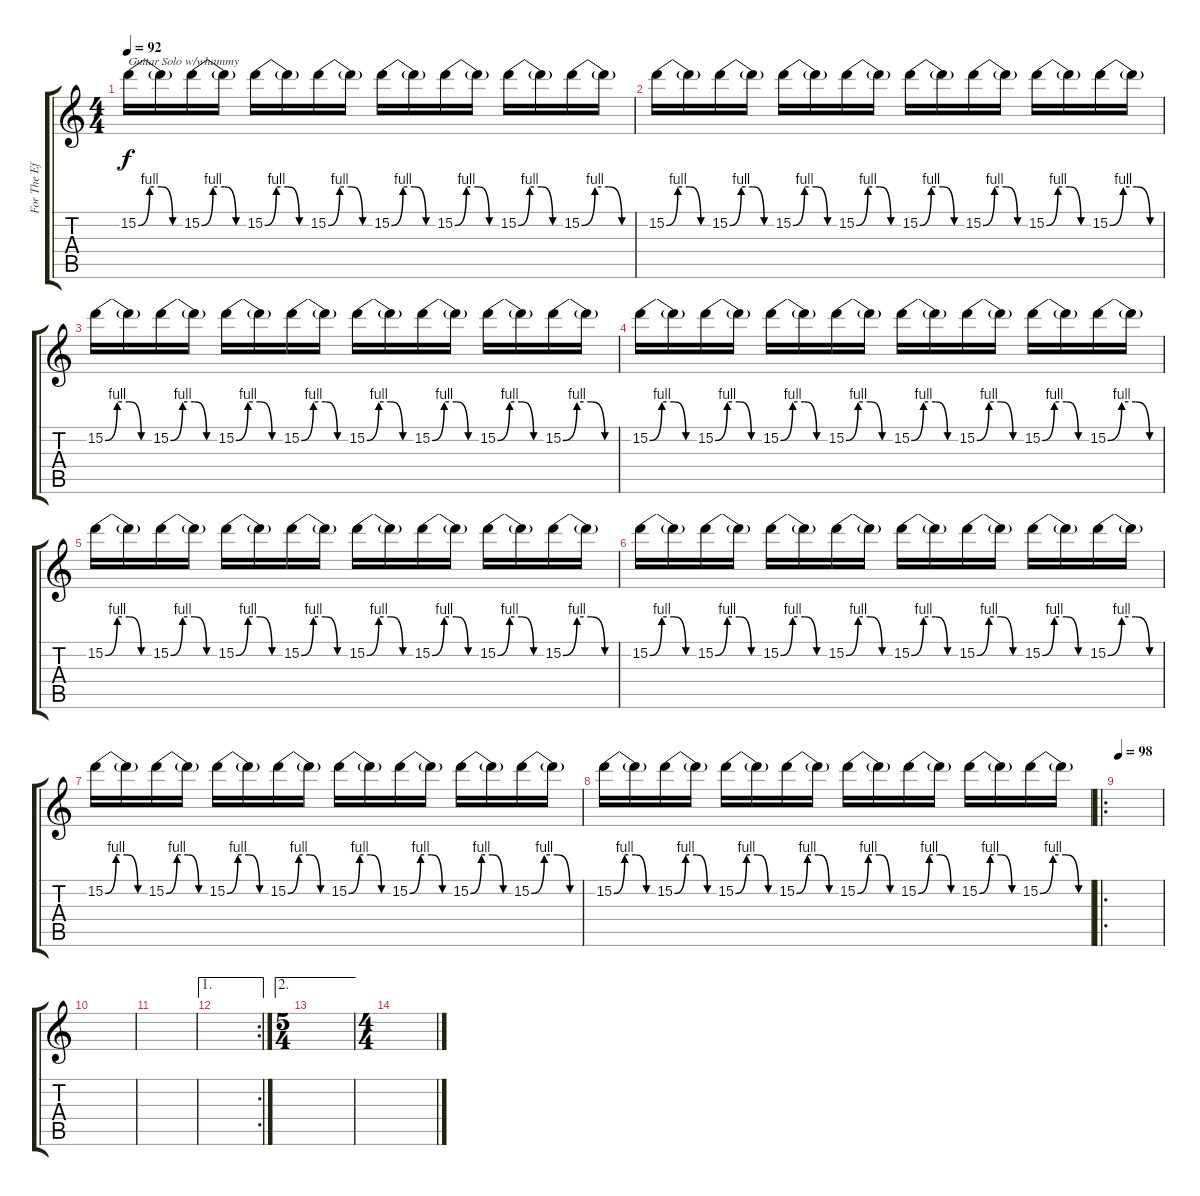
\track ("For The Effect Of Solo" "For The Ef") {instrument distortionguitar}
\staff {score tabs}
\tuning (E4 B3 G3 D3 A2 E2) {hide}
\ts (4 4)
\tempo 92
\clef g2
\ks c
15.2{be (custom 0 0 15 4 30 4 45 0 60 0)}.16{txt "Guitar Solo w/whammy" dy f} 15.2{t}.16 15.2{be (custom 0 0 15 4 30 4 45 0 60 0)}.16 15.2{t}.16 15.2{be (custom 0 0 15 4 30 4 45 0 60 0)}.16 15.2{t}.16 15.2{be (custom 0 0 15 4 30 4 45 0 60 0)}.16 15.2{t}.16 15.2{be (custom 0 0 15 4 30 4 45 0 60 0)}.16 15.2{t}.16 15.2{be (custom 0 0 15 4 30 4 45 0 60 0)}.16 15.2{t}.16 15.2{be (custom 0 0 15 4 30 4 45 0 60 0)}.16 15.2{t}.16 15.2{be (custom 0 0 15 4 30 4 45 0 60 0)}.16 15.2{t}.16 |
15.2{be (custom 0 0 15 4 30 4 45 0 60 0)}.16 15.2{t}.16 15.2{be (custom 0 0 15 4 30 4 45 0 60 0)}.16 15.2{t}.16 15.2{be (custom 0 0 15 4 30 4 45 0 60 0)}.16 15.2{t}.16 15.2{be (custom 0 0 15 4 30 4 45 0 60 0)}.16 15.2{t}.16 15.2{be (custom 0 0 15 4 30 4 45 0 60 0)}.16 15.2{t}.16 15.2{be (custom 0 0 15 4 30 4 45 0 60 0)}.16 15.2{t}.16 15.2{be (custom 0 0 15 4 30 4 45 0 60 0)}.16 15.2{t}.16 15.2{be (custom 0 0 15 4 30 4 45 0 60 0)}.16 15.2{t}.16 |
15.2{be (custom 0 0 15 4 30 4 45 0 60 0)}.16 15.2{t}.16 15.2{be (custom 0 0 15 4 30 4 45 0 60 0)}.16 15.2{t}.16 15.2{be (custom 0 0 15 4 30 4 45 0 60 0)}.16 15.2{t}.16 15.2{be (custom 0 0 15 4 30 4 45 0 60 0)}.16 15.2{t}.16 15.2{be (custom 0 0 15 4 30 4 45 0 60 0)}.16 15.2{t}.16 15.2{be (custom 0 0 15 4 30 4 45 0 60 0)}.16 15.2{t}.16 15.2{be (custom 0 0 15 4 30 4 45 0 60 0)}.16 15.2{t}.16 15.2{be (custom 0 0 15 4 30 4 45 0 60 0)}.16 15.2{t}.16 |
15.2{be (custom 0 0 15 4 30 4 45 0 60 0)}.16 15.2{t}.16 15.2{be (custom 0 0 15 4 30 4 45 0 60 0)}.16 15.2{t}.16 15.2{be (custom 0 0 15 4 30 4 45 0 60 0)}.16 15.2{t}.16 15.2{be (custom 0 0 15 4 30 4 45 0 60 0)}.16 15.2{t}.16 15.2{be (custom 0 0 15 4 30 4 45 0 60 0)}.16 15.2{t}.16 15.2{be (custom 0 0 15 4 30 4 45 0 60 0)}.16 15.2{t}.16 15.2{be (custom 0 0 15 4 30 4 45 0 60 0)}.16 15.2{t}.16 15.2{be (custom 0 0 15 4 30 4 45 0 60 0)}.16 15.2{t}.16 |
15.2{be (custom 0 0 15 4 30 4 45 0 60 0)}.16 15.2{t}.16 15.2{be (custom 0 0 15 4 30 4 45 0 60 0)}.16 15.2{t}.16 15.2{be (custom 0 0 15 4 30 4 45 0 60 0)}.16 15.2{t}.16 15.2{be (custom 0 0 15 4 30 4 45 0 60 0)}.16 15.2{t}.16 15.2{be (custom 0 0 15 4 30 4 45 0 60 0)}.16 15.2{t}.16 15.2{be (custom 0 0 15 4 30 4 45 0 60 0)}.16 15.2{t}.16 15.2{be (custom 0 0 15 4 30 4 45 0 60 0)}.16 15.2{t}.16 15.2{be (custom 0 0 15 4 30 4 45 0 60 0)}.16 15.2{t}.16 |
15.2{be (custom 0 0 15 4 30 4 45 0 60 0)}.16 15.2{t}.16 15.2{be (custom 0 0 15 4 30 4 45 0 60 0)}.16 15.2{t}.16 15.2{be (custom 0 0 15 4 30 4 45 0 60 0)}.16 15.2{t}.16 15.2{be (custom 0 0 15 4 30 4 45 0 60 0)}.16 15.2{t}.16 15.2{be (custom 0 0 15 4 30 4 45 0 60 0)}.16 15.2{t}.16 15.2{be (custom 0 0 15 4 30 4 45 0 60 0)}.16 15.2{t}.16 15.2{be (custom 0 0 15 4 30 4 45 0 60 0)}.16 15.2{t}.16 15.2{be (custom 0 0 15 4 30 4 45 0 60 0)}.16 15.2{t}.16 |
15.2{be (custom 0 0 15 4 30 4 45 0 60 0)}.16 15.2{t}.16 15.2{be (custom 0 0 15 4 30 4 45 0 60 0)}.16 15.2{t}.16 15.2{be (custom 0 0 15 4 30 4 45 0 60 0)}.16 15.2{t}.16 15.2{be (custom 0 0 15 4 30 4 45 0 60 0)}.16 15.2{t}.16 15.2{be (custom 0 0 15 4 30 4 45 0 60 0)}.16 15.2{t}.16 15.2{be (custom 0 0 15 4 30 4 45 0 60 0)}.16 15.2{t}.16 15.2{be (custom 0 0 15 4 30 4 45 0 60 0)}.16 15.2{t}.16 15.2{be (custom 0 0 15 4 30 4 45 0 60 0)}.16 15.2{t}.16 |
15.2{be (custom 0 0 15 4 30 4 45 0 60 0)}.16 15.2{t}.16 15.2{be (custom 0 0 15 4 30 4 45 0 60 0)}.16 15.2{t}.16 15.2{be (custom 0 0 15 4 30 4 45 0 60 0)}.16 15.2{t}.16 15.2{be (custom 0 0 15 4 30 4 45 0 60 0)}.16 15.2{t}.16 15.2{be (custom 0 0 15 4 30 4 45 0 60 0)}.16 15.2{t}.16 15.2{be (custom 0 0 15 4 30 4 45 0 60 0)}.16 15.2{t}.16 15.2{be (custom 0 0 15 4 30 4 45 0 60 0)}.16 15.2{t}.16 15.2{be (custom 0 0 15 4 30 4 45 0 60 0)}.16 15.2{t}.16 |
\ro
\tempo 98
|
|
|
\ae 1
\rc 2
|
\ae 2
\ts (5 4)
|
\ts (4 4)
